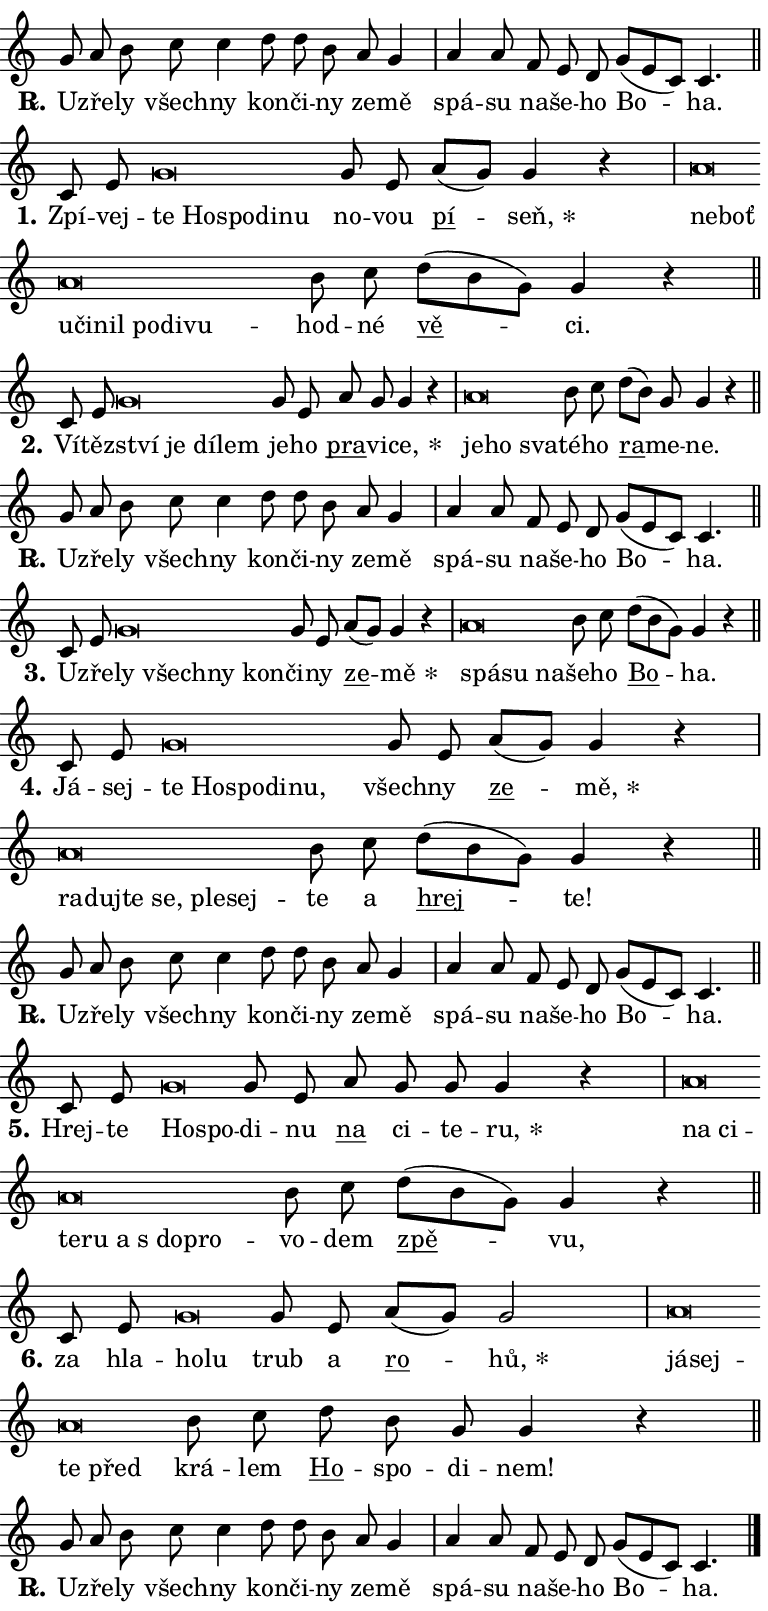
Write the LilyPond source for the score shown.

\version "2.24.0"
\header { tagline = "" }
\paper {
  indent = 0\cm
  top-margin = 0\cm
  right-margin = 0.13\cm % to fit lyric hyphens
  bottom-margin = 0\cm
  left-margin = 0\cm
  paper-width = 13\cm
  page-breaking = #ly:one-page-breaking
  system-system-spacing.basic-distance = #11
  score-system-spacing.basic-distance = #11
  ragged-last = ##f
}


%% Author: Thomas Morley
%% https://lists.gnu.org/archive/html/lilypond-user/2020-05/msg00002.html
#(define (line-position grob)
"Returns position of @var[grob} in current system:
   @code{'start}, if at first time-step
   @code{'end}, if at last time-step
   @code{'middle} otherwise
"
  (let* ((col (ly:item-get-column grob))
         (ln (ly:grob-object col 'left-neighbor))
         (rn (ly:grob-object col 'right-neighbor))
         (col-to-check-left (if (ly:grob? ln) ln col))
         (col-to-check-right (if (ly:grob? rn) rn col))
         (break-dir-left
           (and
             (ly:grob-property col-to-check-left 'non-musical #f)
             (ly:item-break-dir col-to-check-left)))
         (break-dir-right
           (and
             (ly:grob-property col-to-check-right 'non-musical #f)
             (ly:item-break-dir col-to-check-right))))
        (cond ((eqv? 1 break-dir-left) 'start)
              ((eqv? -1 break-dir-right) 'end)
              (else 'middle))))

#(define (tranparent-at-line-position vctor)
  (lambda (grob)
  "Relying on @code{line-position} select the relevant enry from @var{vctor}.
Used to determine transparency,"
    (case (line-position grob)
      ((end) (not (vector-ref vctor 0)))
      ((middle) (not (vector-ref vctor 1)))
      ((start) (not (vector-ref vctor 2))))))

noteHeadBreakVisibility =
#(define-music-function (break-visibility)(vector?)
"Makes @code{NoteHead}s transparent relying on @var{break-visibility}"
#{
  \override NoteHead.transparent =
    #(tranparent-at-line-position break-visibility)
#})

#(define delete-ledgers-for-transparent-note-heads
  (lambda (grob)
    "Reads whether a @code{NoteHead} is transparent.
If so this @code{NoteHead} is removed from @code{'note-heads} from
@var{grob}, which is supposed to be @code{LedgerLineSpanner}.
As a result ledgers are not printed for this @code{NoteHead}"
    (let* ((nhds-array (ly:grob-object grob 'note-heads))
           (nhds-list
             (if (ly:grob-array? nhds-array)
                 (ly:grob-array->list nhds-array)
                 '()))
           ;; Relies on the transparent-property being done before
           ;; Staff.LedgerLineSpanner.after-line-breaking is executed.
           ;; This is fragile ...
           (to-keep
             (remove
               (lambda (nhd)
                 (ly:grob-property nhd 'transparent #f))
               nhds-list)))
      ;; TODO find a better method to iterate over grob-arrays, similiar
      ;; to filter/remove etc for lists
      ;; For now rebuilt from scratch
      (set! (ly:grob-object grob 'note-heads)  '())
      (for-each
        (lambda (nhd)
          (ly:pointer-group-interface::add-grob grob 'note-heads nhd))
        to-keep))))

squashNotes = {
  \override NoteHead.X-extent = #'(-0.2 . 0.2)
  \override NoteHead.Y-extent = #'(-0.75 . 0)
  \override NoteHead.stencil =
    #(lambda (grob)
       (let ((pos (ly:grob-property grob 'staff-position)))
         (begin
           (if (< pos -7) (display "ERROR: Lower brevis then expected\n") (display ""))
           (if (<= pos -6) ly:text-interface::print ly:note-head::print))))
}
unSquashNotes = {
  \revert NoteHead.X-extent
  \revert NoteHead.Y-extent
  \revert NoteHead.stencil
}

hideNotes = \noteHeadBreakVisibility #begin-of-line-visible
unHideNotes = \noteHeadBreakVisibility #all-visible

% work-around for resetting accidentals
% https://lilypond.org/doc/v2.23/Documentation/notation/displaying-rhythms#unmetered-music
cadenzaMeasure = {
  \cadenzaOff
  \partial 1024 s1024
  \cadenzaOn
}

#(define-markup-command (accent layout props text) (markup?)
  "Underline accented syllable"
  (interpret-markup layout props
    #{\markup \override #'(offset . 4.3) \underline { #text }#}))

responsum = \markup \concat {
  "R" \hspace #-1.05 \path #0.1 #'((moveto 0 0.07) (lineto 0.9 0.8)) \hspace #0.05 "."
}

spaceSize = #0.6828661417322834 % exact space size for TeX Gyre Schola

\layout {
  \context {
    \Staff
    \remove "Time_signature_engraver"
    \override LedgerLineSpanner.after-line-breaking = #delete-ledgers-for-transparent-note-heads
  }
  \context {
    \Lyrics {
      \override LyricSpace.minimum-distance = \spaceSize
      \override LyricText.font-name = #"TeX Gyre Schola"
      \override LyricText.font-size = 1
      \override StanzaNumber.font-name = #"TeX Gyre Schola Bold"
      \override StanzaNumber.font-size = 1
    }
  }
  \context {
    \Score 
    \override NoteHead.text =
      #(lambda (grob) 
        (let ((pos (ly:grob-property grob 'staff-position)))
          #{\markup {
            \combine
              \halign #-0.55 \raise #(if (= pos -6) 0 0.5) \override #'(thickness . 2) \draw-line #'(3.2 . 0)
              \musicglyph "noteheads.sM1"
          }#}))
  }
}

% magnetic-lyrics.ily
%
%   written by
%     Jean Abou Samra <jean@abou-samra.fr>
%     Werner Lemberg <wl@gnu.org>
%
%   adapted by
%     Jiri Hon <jiri.hon@gmail.com>
%
% Version 2022-Apr-15

% https://www.mail-archive.com/lilypond-user@gnu.org/msg149350.html

#(define (Left_hyphen_pointer_engraver context)
   "Collect syllable-hyphen-syllable occurrences in lyrics and store
them in properties.  This engraver only looks to the left.  For
example, if the lyrics input is @code{foo -- bar}, it does the
following.

@itemize @bullet
@item
Set the @code{text} property of the @code{LyricHyphen} grob between
@q{foo} and @q{bar} to @code{foo}.

@item
Set the @code{left-hyphen} property of the @code{LyricText} grob with
text @q{foo} to the @code{LyricHyphen} grob between @q{foo} and
@q{bar}.
@end itemize

Use this auxiliary engraver in combination with the
@code{lyric-@/text::@/apply-@/magnetic-@/offset!} hook."
   (let ((hyphen #f)
         (text #f))
     (make-engraver
      (acknowledgers
       ((lyric-syllable-interface engraver grob source-engraver)
        (set! text grob)))
      (end-acknowledgers
       ((lyric-hyphen-interface engraver grob source-engraver)
        ;(when (not (grob::has-interface grob 'lyric-space-interface))
          (set! hyphen grob)));)
      ((stop-translation-timestep engraver)
       (when (and text hyphen)
         (ly:grob-set-object! text 'left-hyphen hyphen))
       (set! text #f)
       (set! hyphen #f)))))

#(define (lyric-text::apply-magnetic-offset! grob)
   "If the space between two syllables is less than the value in
property @code{LyricText@/.details@/.squash-threshold}, move the right
syllable to the left so that it gets concatenated with the left
syllable.

Use this function as a hook for
@code{LyricText@/.after-@/line-@/breaking} if the
@code{Left_@/hyphen_@/pointer_@/engraver} is active."
   (let ((hyphen (ly:grob-object grob 'left-hyphen #f)))
     (when hyphen
       (let ((left-text (ly:spanner-bound hyphen LEFT)))
         (when (grob::has-interface left-text 'lyric-syllable-interface)
           (let* ((common (ly:grob-common-refpoint grob left-text X))
                  (this-x-ext (ly:grob-extent grob common X))
                  (left-x-ext
                   (begin
                     ;; Trigger magnetism for left-text.
                     (ly:grob-property left-text 'after-line-breaking)
                     (ly:grob-extent left-text common X)))
                  ;; `delta` is the gap width between two syllables.
                  (delta (- (interval-start this-x-ext)
                            (interval-end left-x-ext)))
                  (details (ly:grob-property grob 'details))
                  (threshold (assoc-get 'squash-threshold details 0.2)))
             (when (< delta threshold)
               (let* (;; We have to manipulate the input text so that
                      ;; ligatures crossing syllable boundaries are not
                      ;; disabled.  For languages based on the Latin
                      ;; script this is essentially a beautification.
                      ;; However, for non-Western scripts it can be a
                      ;; necessity.
                      (lt (ly:grob-property left-text 'text))
                      (rt (ly:grob-property grob 'text))
                      (is-space (grob::has-interface hyphen 'lyric-space-interface))
                      (space (if is-space " " ""))
                      (extra-delta (if is-space spaceSize 0))
                      ;; Append new syllable.
                      (ltrt-space (if (and (string? lt) (string? rt))
                                (string-append lt space rt)
                                (make-concat-markup (list lt space rt))))
                      ;; Right-align `ltrt` to the right side.
                      (ltrt-space-markup (grob-interpret-markup
                               grob
                               (make-translate-markup
                                (cons (interval-length this-x-ext) 0)
                                (make-right-align-markup ltrt-space)))))
                 (begin
                   ;; Don't print `left-text`.
                   (ly:grob-set-property! left-text 'stencil #f)
                   ;; Set text and stencil (which holds all collected
                   ;; syllables so far) and shift it to the left.
                   (ly:grob-set-property! grob 'text ltrt-space)
                   (ly:grob-set-property! grob 'stencil ltrt-space-markup)
                   (ly:grob-translate-axis! grob (- (- delta extra-delta)) X))))))))))


#(define (lyric-hyphen::displace-bounds-first grob)
   ;; Make very sure this callback isn't triggered too early.
   (let ((left (ly:spanner-bound grob LEFT))
         (right (ly:spanner-bound grob RIGHT)))
     (ly:grob-property left 'after-line-breaking)
     (ly:grob-property right 'after-line-breaking)
     (ly:lyric-hyphen::print grob)))

squashThreshold = #0.4

\layout {
  \context {
    \Lyrics
    \consists #Left_hyphen_pointer_engraver
    \override LyricText.after-line-breaking =
      #lyric-text::apply-magnetic-offset!
    \override LyricHyphen.stencil = #lyric-hyphen::displace-bounds-first
    \override LyricText.details.squash-threshold = \squashThreshold
    \override LyricHyphen.minimum-distance = 0
    \override LyricHyphen.minimum-length = \squashThreshold
  }
}

squashText = \override LyricText.details.squash-threshold = 9999
unSquashText = \override LyricText.details.squash-threshold = \squashThreshold

leftText = \override LyricText.self-alignment-X = #LEFT
unLeftText = \revert LyricText.self-alignment-X

starOffset = #(lambda (grob) 
                (let ((x_offset (ly:self-alignment-interface::aligned-on-x-parent grob)))
                  (if (= x_offset 0) 0 (+ x_offset 1.2))))

star = #(define-music-function (syllable)(string?)
"Append star separator at the end of a syllable"
#{
  \once \override LyricText.X-offset = #starOffset
  \lyricmode { \markup {
    #syllable
    \override #'((font-name . "TeX Gyre Schola Bold")) \hspace #0.2 \lower #0.65 \larger "*"
  } }
#})

starAccent = #(define-music-function (syllable)(string?)
"Append star separator at the end of a syllable and make accent"
#{
  \once \override LyricText.X-offset = #starOffset
  \lyricmode { \markup {
    \accent #syllable
    \override #'((font-name . "TeX Gyre Schola Bold")) \hspace #0.2 \lower #0.65 \larger "*"
  } }
#})

breath = #(define-music-function (syllable)(string?)
"Append breathing indicator at the end of a syllable"
#{
  \lyricmode { \markup { #syllable "+" } }
#})

optionalBreath = #(define-music-function (syllable)(string?)
"Append optional breathing indicator at the end of a syllable"
#{
  \lyricmode { \markup { #syllable "(+)" } }
#})


\score {
    <<
        \new Voice = "melody" { \cadenzaOn \key c \major \relative { g'8 a b c c4 \bar "" d8 d b \bar "" a g4 \cadenzaMeasure \bar "|" a a8 \bar "" f e d \bar "" g[( e c)] c4. \cadenzaMeasure \bar "||" \break } }
        \new Lyrics \lyricsto "melody" { \lyricmode { \set stanza = \responsum
U -- zře -- ly všech -- ny kon -- či -- ny ze -- mě spá -- su na -- še -- ho Bo -- ha. } }
    >>
    \layout {}
}

\score {
    <<
        \new Voice = "melody" { \cadenzaOn \key c \major \relative { c'8 e \bar "" \squashNotes g\breve*1/16 \hideNotes \breve*1/16 \bar "" \breve*1/16 \bar "" \breve*1/16 \breve*1/16 \bar "" \unHideNotes \unSquashNotes g8 e \bar "" a[(g)] g4 r \cadenzaMeasure \bar "|" \squashNotes a\breve*1/16 \hideNotes \breve*1/16 \bar "" \breve*1/16 \bar "" \breve*1/16 \bar "" \breve*1/16 \bar "" \breve*1/16 \bar "" \breve*1/16 \breve*1/16 \bar "" \unHideNotes \unSquashNotes b8 c \bar "" d[( b g)] g4 r \cadenzaMeasure \bar "||" \break } }
        \new Lyrics \lyricsto "melody" { \lyricmode { \set stanza = "1."
Zpí -- vej -- \leftText te \squashText Ho -- spo -- di -- nu \unLeftText \unSquashText no -- vou \markup \accent pí -- \star seň, \leftText ne -- \squashText boť u -- či -- nil po -- di -- vu -- \unLeftText \unSquashText hod -- né \markup \accent vě -- ci. } }
    >>
    \layout {}
}

\score {
    <<
        \new Voice = "melody" { \cadenzaOn \key c \major \relative { c'8 e \bar "" \squashNotes g\breve*1/16 \hideNotes \breve*1/16 \bar "" \breve*1/16 \breve*1/16 \bar "" \unHideNotes \unSquashNotes g8 e \bar "" a g g4 r \cadenzaMeasure \bar "|" \squashNotes a\breve*1/16 \hideNotes \breve*1/16 \breve*1/16 \bar "" \unHideNotes \unSquashNotes b8 c \bar "" d[( b)] g g4 r \cadenzaMeasure \bar "||" \break } }
        \new Lyrics \lyricsto "melody" { \lyricmode { \set stanza = "2."
Ví -- těz -- \leftText ství \squashText je dí -- lem \unLeftText \unSquashText je -- ho \markup \accent pra -- vi -- \star ce, \leftText je -- \squashText ho sva -- \unLeftText \unSquashText té -- ho \markup \accent ra -- me -- ne. } }
    >>
    \layout {}
}

\score {
    <<
        \new Voice = "melody" { \cadenzaOn \key c \major \relative { g'8 a b c c4 \bar "" d8 d b \bar "" a g4 \cadenzaMeasure \bar "|" a a8 \bar "" f e d \bar "" g[( e c)] c4. \cadenzaMeasure \bar "||" \break } }
        \new Lyrics \lyricsto "melody" { \lyricmode { \set stanza = \responsum
U -- zře -- ly všech -- ny kon -- či -- ny ze -- mě spá -- su na -- še -- ho Bo -- ha. } }
    >>
    \layout {}
}

\score {
    <<
        \new Voice = "melody" { \cadenzaOn \key c \major \relative { c'8 e \bar "" \squashNotes g\breve*1/16 \hideNotes \breve*1/16 \bar "" \breve*1/16 \breve*1/16 \bar "" \unHideNotes \unSquashNotes g8 e \bar "" a[(g)] g4 r \cadenzaMeasure \bar "|" \squashNotes a\breve*1/16 \hideNotes \breve*1/16 \breve*1/16 \bar "" \unHideNotes \unSquashNotes b8 c \bar "" d[( b g)] g4 r \cadenzaMeasure \bar "||" \break } }
        \new Lyrics \lyricsto "melody" { \lyricmode { \set stanza = "3."
U -- zře -- \leftText ly \squashText všech -- ny kon -- \unLeftText \unSquashText či -- ny \markup \accent ze -- \star mě \leftText spá -- \squashText su na -- \unLeftText \unSquashText še -- ho \markup \accent Bo -- ha. } }
    >>
    \layout {}
}

\score {
    <<
        \new Voice = "melody" { \cadenzaOn \key c \major \relative { c'8 e \bar "" \squashNotes g\breve*1/16 \hideNotes \breve*1/16 \bar "" \breve*1/16 \bar "" \breve*1/16 \breve*1/16 \bar "" \unHideNotes \unSquashNotes g8 e \bar "" a[(g)] g4 r \cadenzaMeasure \bar "|" \squashNotes a\breve*1/16 \hideNotes \breve*1/16 \bar "" \breve*1/16 \bar "" \breve*1/16 \bar "" \breve*1/16 \breve*1/16 \bar "" \unHideNotes \unSquashNotes b8 c \bar "" d[( b g)] g4 r \cadenzaMeasure \bar "||" \break } }
        \new Lyrics \lyricsto "melody" { \lyricmode { \set stanza = "4."
Já -- sej -- \leftText te \squashText Ho -- spo -- di -- nu, \unLeftText \unSquashText všech -- ny \markup \accent ze -- \star mě, \leftText ra -- \squashText duj -- te se, ple -- sej -- \unLeftText \unSquashText te a \markup \accent hrej -- te! } }
    >>
    \layout {}
}

\score {
    <<
        \new Voice = "melody" { \cadenzaOn \key c \major \relative { g'8 a b c c4 \bar "" d8 d b \bar "" a g4 \cadenzaMeasure \bar "|" a a8 \bar "" f e d \bar "" g[( e c)] c4. \cadenzaMeasure \bar "||" \break } }
        \new Lyrics \lyricsto "melody" { \lyricmode { \set stanza = \responsum
U -- zře -- ly všech -- ny kon -- či -- ny ze -- mě spá -- su na -- še -- ho Bo -- ha. } }
    >>
    \layout {}
}

\score {
    <<
        \new Voice = "melody" { \cadenzaOn \key c \major \relative { c'8 e \bar "" \squashNotes g\breve*1/16 \hideNotes \breve*1/16 \bar "" \unHideNotes \unSquashNotes g8 e \bar "" a g g g4 r \cadenzaMeasure \bar "|" \squashNotes a\breve*1/16 \hideNotes \breve*1/16 \bar "" \breve*1/16 \bar "" \breve*1/16 \bar "" \breve*1/16 \bar "" \breve*1/16 \breve*1/16 \bar "" \unHideNotes \unSquashNotes b8 c \bar "" d[( b g)] g4 r \cadenzaMeasure \bar "||" \break } }
        \new Lyrics \lyricsto "melody" { \lyricmode { \set stanza = "5."
Hrej -- te \leftText Ho -- \squashText spo -- \unLeftText \unSquashText di -- nu \markup \accent na ci -- te -- \star ru, \leftText na \squashText ci -- te -- ru a "s do" -- pro -- \unLeftText \unSquashText vo -- dem \markup \accent zpě -- vu, } }
    >>
    \layout {}
}

\score {
    <<
        \new Voice = "melody" { \cadenzaOn \key c \major \relative { c'8 e \bar "" \squashNotes g\breve*1/16 \hideNotes \breve*1/16 \bar "" \unHideNotes \unSquashNotes g8 e \bar "" a[(g)] g2 \cadenzaMeasure \bar "|" \squashNotes a\breve*1/16 \hideNotes \breve*1/16 \bar "" \breve*1/16 \breve*1/16 \bar "" \unHideNotes \unSquashNotes b8 c \bar "" d b g g4 r \cadenzaMeasure \bar "||" \break } }
        \new Lyrics \lyricsto "melody" { \lyricmode { \set stanza = "6."
za hla -- \leftText ho -- \squashText lu \unLeftText \unSquashText trub a \markup \accent ro -- \star hů, \leftText já -- \squashText sej -- te před \unLeftText \unSquashText krá -- lem \markup \accent Ho -- spo -- di -- nem! } }
    >>
    \layout {}
}

\score {
    <<
        \new Voice = "melody" { \cadenzaOn \key c \major \relative { g'8 a b c c4 \bar "" d8 d b \bar "" a g4 \cadenzaMeasure \bar "|" a a8 \bar "" f e d \bar "" g[( e c)] c4. \cadenzaMeasure \bar "||" \break } \bar "|." }
        \new Lyrics \lyricsto "melody" { \lyricmode { \set stanza = \responsum
U -- zře -- ly všech -- ny kon -- či -- ny ze -- mě spá -- su na -- še -- ho Bo -- ha. } }
    >>
    \layout {}
}
